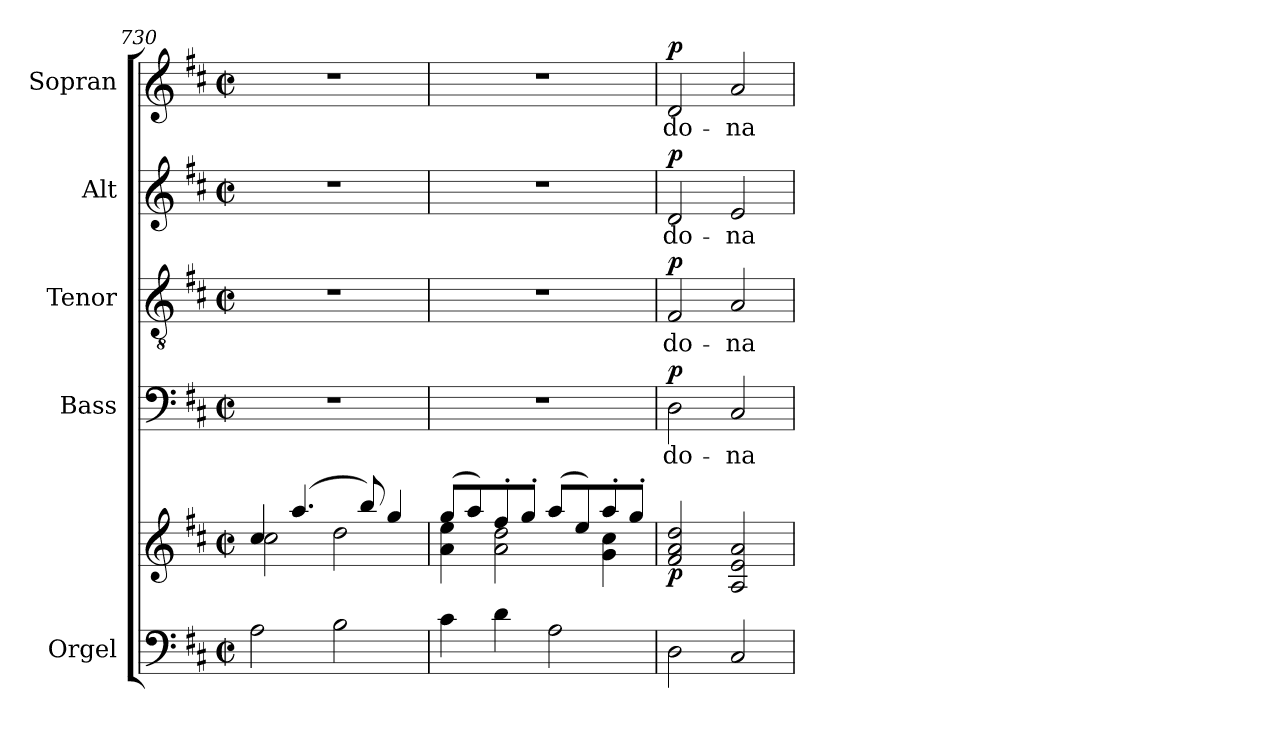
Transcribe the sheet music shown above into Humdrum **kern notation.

**kern	**kern	**dynam	**kern	**text	**dynam	**kern	**text	**dynam	**kern	**text	**dynam	**kern	**text	**dynam
*part5	*part5	*part5	*part4	*part4	*part4	*part3	*part3	*part3	*part2	*part2	*part2	*part1	*part1	*part1
*staff6	*staff5	*staff5/6	*staff4	*staff4	*staff4	*staff3	*staff3	*staff3	*staff2	*staff2	*staff2	*staff1	*staff1	*staff1
*I"Orgel	*	*	*I"Bass	*	*	*I"Tenor	*	*	*I"Alt	*	*	*I"Sopran	*	*
*I'Org.	*	*	*I'B.	*	*	*I'T.	*	*	*I'A.	*	*	*I'S.	*	*
*clefF4	*clefG2	*	*clefF4	*	*	*clefGv2	*	*	*clefG2	*	*	*clefG2	*	*
*k[f#c#]	*k[f#c#]	*	*k[f#c#]	*	*	*k[f#c#]	*	*	*k[f#c#]	*	*	*k[f#c#]	*	*
*D:	*D:	*	*D:	*	*	*D:	*	*	*D:	*	*	*D:	*	*
*M2/2	*M2/2	*	*M2/2	*	*	*M2/2	*	*	*M2/2	*	*	*M2/2	*	*
*met(c|)	*met(c|)	*	*met(c|)	*	*	*met(c|)	*	*	*met(c|)	*	*	*met(c|)	*	*
=730	=730	=730	=730	=730	=730	=730	=730	=730	=730	=730	=730	=730	=730	=730
*	*^	*	*	*	*	*	*	*	*	*	*	*	*	*
2A\	4cc#/	2cc#\	.	1r	.	.	1r	.	.	1r	.	.	1r	.	.
.	(4.aa/	.	.	.	.	.	.	.	.	.	.	.	.	.	.
2B\	.	2dd\	.	.	.	.	.	.	.	.	.	.	.	.	.
.	8bb/)	.	.	.	.	.	.	.	.	.	.	.	.	.	.
.	4gg/	.	.	.	.	.	.	.	.	.	.	.	.	.	.
=731	=731	=731	=731	=731	=731	=731	=731	=731	=731	=731	=731	=731	=731	=731	=731
4c#\	(>8gg/L	4a\ 4ee\	.	1r	.	.	1r	.	.	1r	.	.	1r	.	.
.	8aa/)	.	.	.	.	.	.	.	.	.	.	.	.	.	.
4d\	8ff#'</	2a\ 2dd\	.	.	.	.	.	.	.	.	.	.	.	.	.
.	8gg'</J	.	.	.	.	.	.	.	.	.	.	.	.	.	.
2A\	(>8aa/L	.	.	.	.	.	.	.	.	.	.	.	.	.	.
.	8ee/)	.	.	.	.	.	.	.	.	.	.	.	.	.	.
.	8aa'</	4g\ 4cc#\	.	.	.	.	.	.	.	.	.	.	.	.	.
.	8gg'</J	.	.	.	.	.	.	.	.	.	.	.	.	.	.
*	*v	*v	*	*	*	*	*	*	*	*	*	*	*	*	*
=732	=732	=732	=732	=732	=732	=732	=732	=732	=732	=732	=732	=732	=732	=732
!	!	!LO:DY:b	!	!LO:LY:b	!LO:DY:a	!	!LO:LY:b	!LO:DY:a	!	!LO:LY:b	!LO:DY:a	!	!LO:LY:b	!LO:DY:a
2D\	2f#/ 2a/ 2dd/	p	2D\	do-	p	2F#/	do-	p	2d/	do-	p	2d/	do-	p
!	!	!	!	!LO:LY:b	!	!	!LO:LY:b	!	!	!LO:LY:b	!	!	!LO:LY:b	!
2C#/	2A/ 2e/ 2a/	.	2C#/	-na	.	2A/	-na	.	2e/	-na	.	2a/	-na	.
=	=	=	=	=	=	=	=	=	=	=	=	=	=	=
*-	*-	*-	*-	*-	*-	*-	*-	*-	*-	*-	*-	*-	*-	*-
